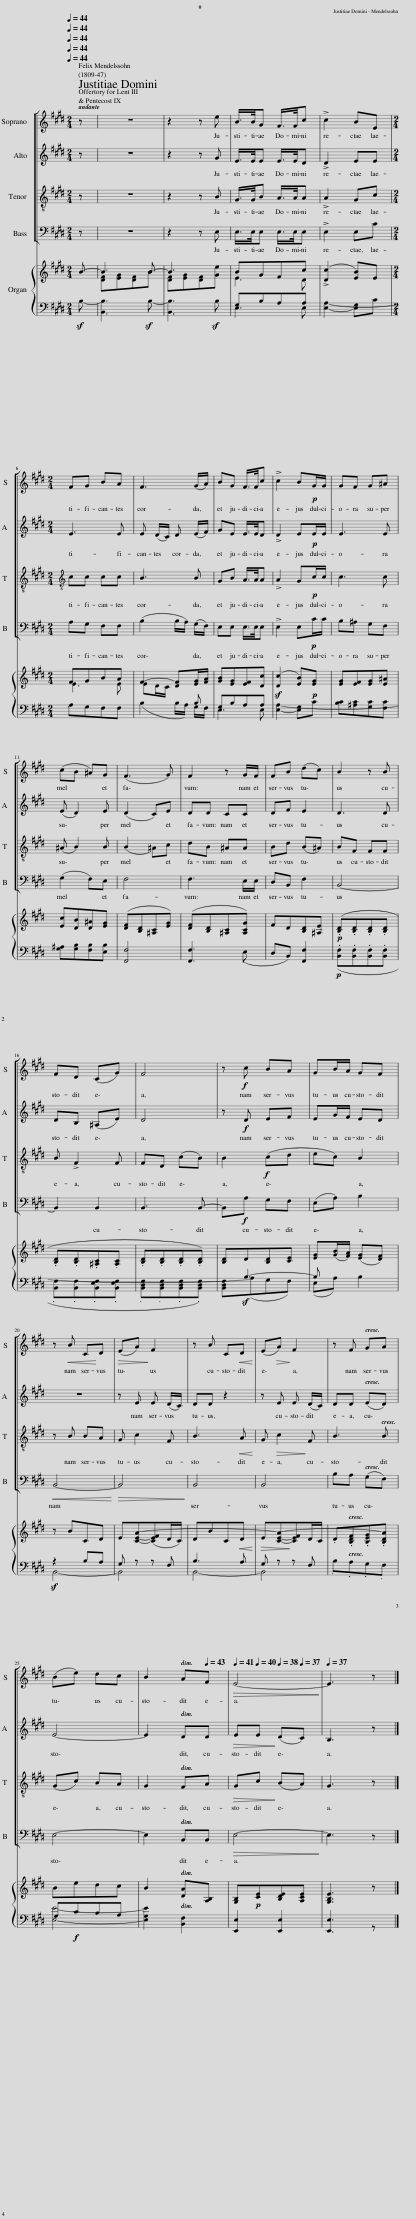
X:1
%%score [ 1 2 3 4 ] { ( 5 6 ) | ( 7 8 ) }
L:1/8
Q:1/4=44
M:2/4
I:linebreak $
K:E
V:1 treble
V:2 treble
V:3 treble-8
V:4 bass
V:5 treble
V:6 treble
V:7 bass
V:8 bass
V:1
 z | z4 | z2 z e | B/>B/G F/>F/c | !>!c2 BE |$ %5
[M:2/4] FG BA | F3 (G/A/) | BG F/>F/c | !>!c2 B!p!G/G/ | GF G^A |$ %10
 (cB ^A)G | (F3 G) | F2 z G/F/ | FB (dc) | B2 z B |$ %15
 FD (CG) | F4 | z!f! c BA | GB/A/ GF |$ z!<(! B C!<)!D | %20
!>(! (EA)!>)! F2 | z B C!<(!D!<)! | (E!>(!A)!>)! F2 | z F GA |$ (Be) dc | %25
 B2 A[Q:1/4=43]F |[Q:1/4=41]!>(! E4-!>)![Q:1/4=40][Q:1/4=38][Q:1/4=37] |[Q:1/4=37] E3 z |] %28
V:2
 z | z4 | z2 z G | E/>E/E E/>E/D | !>!D2 EE |$ %5
[M:2/4] E3 E | E (D/C/) D (E/F/) | GE E/>E/D | !>!D2 E!p!E/E/ | E3 E |$ %10
 (E D2) E | (D2 C)E | DD CC | DF E2 | D3 D |$ %15
 DB, (^A,E) | D4 | z!f! D EF | EG/F/ ED |$ z4 | %20
 z E E (D/C/) | DD z2 | z E E (D/C/) | DD (ED) |$ E4- | %25
 E2 DD |!>(! EE!>)! (DC) | B,3 z |] %28
V:3
 z | z4 | z2 z B | G/>G/B A/>A/A | !>!A2 Gc |$ %5
[M:2/4][K:treble-8] cc cc | B3 B | GB A/>A/A | !>!A2 G!p!c/c/ | c3 c |$ %10
 (^A B2) B | (B2 ^A)c | dB ^AA | Bd (B^A) | BF FF |$ %15
 B !>!F2 F | FD (cB) | B2!f! (cd | ec) B2 |$ z B BA | %20
 G c2 F | B3!<(! A!<)! | G!>(! c2!>)! F | B3 B |$ (Gc) BA | %25
 G2 FA |!>(! Gc!>)! (BA) | G3 z |] %28
V:4
 z | z4 | z2 z E, | E,/>E,/E, E,/>E,/E, | !>!E,2 E,C |$ %5
[M:2/4] A,G, F,F, | (B,2 B,/A,/) (G,/F,/) | E,E, E,/>E,/E, | !>!E,2 E,!p!C/C/ | B,^A, G,F, |$ %10
 (G,2 F,)E, | F,4 | F,3 E,/E,/ | D,B,, F,2 | B,,4- |$ %15
 B,,2 B,,2 | B,,3 B,,- | B,,!f!A, G,F, | (E,A,) B,2 |$!<(! B,,4-!<)! | %20
!>(! B,,4!>)! | B,,4 | B,,4 | B,A, (G,F,) |$ E,4- | %25
 E,2 B,,B,, |!>(! E,4-!>)! | E,3 z |] %28
V:5
 B- | B3 B- | B3 x | BGFc | (!>![Dc]2 [EB])E |$ %5
[M:2/4] FGBA | F2- [DF][EG]/[FA]/ | [GB][EG][EF][Dc] | ([Dc]2 [EB])!p![EG] | [EG][EF][EG][E^A] |$ %10
 [Ec][DB][D^A][EG] | ([DF][B,D][^A,C][EG]) | ([DF][B,D][^A,C][A,CG]) | FD[B,D][^A,E] |!p! (.[B,D].[B,D].[B,D].[B,D] |$ %15
 .[B,D].[B,D].[^A,C].[A,C] | .[B,D].[B,D].[B,D].[B,D]) | [B,D]D[B,D][CE] | [EG]([GB]/[FA]/) ([EG][DF]) |$ z BCD | %20
 E[CEA]-([CEF]D/C/) | DBC!<(!D!<)! |!>(! E[CEA]-!>)![CEF]D/C/ | .D.[B,DF].[B,EG].[B,DA] |$ Bedc | %25
 B2 [DA][A,B,] | [G,B,]!p![CE][B,DE][A,CE] | [G,B,E]3 z |] %28
V:6
 x | [DF][EG][DF]B | [DF][EG][DF][Ge] | E3 D | x4 |$ %5
[M:2/4] E3 E | ED/C/ x2 | x4 | x4 | x4 |$ %10
 x4 | x4 | x4 | x4 | x4 |$ %15
 x4 | x4 | x4 | x4 |$ x4 | %20
 x4 | x4 | x4 | x4 |$ x4 | %25
 x4 | x4 | x4 |] %28
V:7
 x | x4 | x4 | G,B,A,A, | x4 |$ %5
[M:2/4] x4 | x3 B, | G,B,A,A, | x4 | x4 |$ %10
 [G,^A,][G,B,][F,B,][E,B,] | [F,,F,]4 | [F,,F,]3 (E, | D,B,,) [F,,F,]2 |!p! .[B,,F,].[B,,F,].[B,,F,].[B,,F,] |$ %15
 x4 | x4 | x B,3- | B, x x2 |$ z2 B,A, | %20
 G, z z F, | B,3 A, | G, z z F, | x4 |$ G,!f!CB,A, | %25
 x4 | x4 | x4 |] %28
V:8
 B,- | [B,,B,]3 B,- | [B,,B,]3 B, | E,3 E, | [E,A,]2- [E,G,]C |$ %5
[M:2/4] A,G,F,F, | (B,2 B,/A,/) G,/F,/ | E,3 E, | [E,A,]2- [E,G,]C | [B,C][^A,C][G,C][F,C] |$ %10
 x4 | x4 | x4 | x4 | x4 |$ %15
 .[B,,F,].[B,,F,].[B,,E,F,].[B,,E,F,] | .[B,,D,F,].[B,,D,F,].[B,,D,F,].[B,,D,F,] | [B,,D,F,](A,G,F,) | (E,A,) B,2 |$ B,,4- | %20
 B,,4 | B,,4- | B,,4 | .B,.A,.G,.F, |$ [E,E]4- | %25
 [E,G,E]2 [B,,F,]2 | [E,,E,]2 [E,,E,]2 | [E,,E,]3 z |] %28
